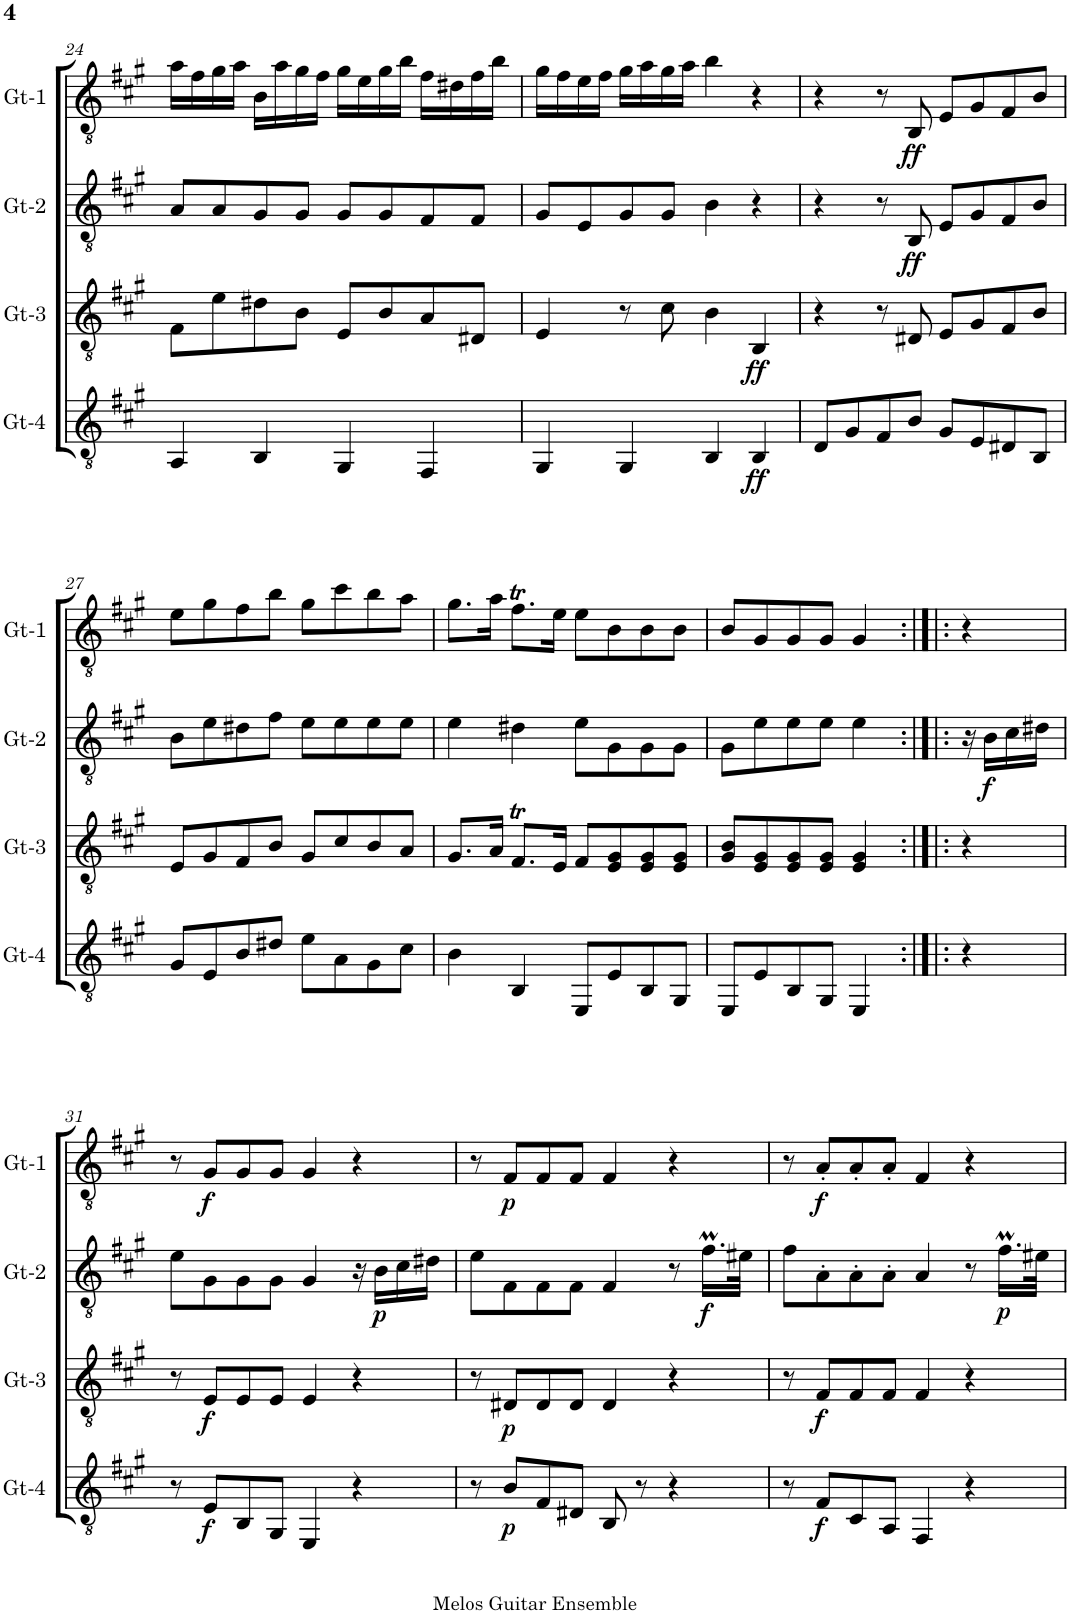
**kern	**dynam	**kern	**dynam	**kern	**dynam	**kern	**dynam
*part4	*part4	*part3	*part3	*part2	*part2	*part1	*part1
*staff4	*staff4	*staff3	*staff3	*staff2	*staff2	*staff1	*staff1
*I"Gt-4	*	*I"Gt-3	*	*I"Gt-2	*	*I"Gt-1	*
*I'Gt-4	*	*I'Gt-3	*	*I'Gt-2	*	*I'Gt-1	*
!!LO:PB:g=z
*clefGv2	*	*clefGv2	*	*clefGv2	*	*clefGv2	*
*k[f#c#g#]	*	*k[f#c#g#]	*	*k[f#c#g#]	*	*k[f#c#g#]	*
*M4/4	*	*M4/4	*	*M4/4	*	*M4/4	*
=24	=24	=24	=24	=24	=24	=24	=24
4AA/	.	8F#\L	.	8A/L	.	16a\LL	.
.	.	.	.	.	.	16f#\	.
.	.	8e\	.	8A/	.	16g#\	.
.	.	.	.	.	.	16a\JJ	.
4BB/	.	8d#X\	.	8G#/	.	16B\LL	.
.	.	.	.	.	.	16a\	.
.	.	8B\J	.	8G#/J	.	16g#\	.
.	.	.	.	.	.	16f#\JJ	.
4GG#/	.	8E/L	.	8G#/L	.	16g#\LL	.
.	.	.	.	.	.	16e\	.
.	.	8B/	.	8G#/	.	16g#\	.
.	.	.	.	.	.	16b\JJ	.
4FF#/	.	8A/	.	8F#/	.	16f#\LL	.
.	.	.	.	.	.	16d#X\	.
.	.	8D#X/J	.	8F#/J	.	16f#\	.
.	.	.	.	.	.	16b\JJ	.
=25	=25	=25	=25	=25	=25	=25	=25
4GG#/	.	4E/	.	8G#/L	.	16g#\LL	.
.	.	.	.	.	.	16f#\	.
.	.	.	.	8E/	.	16e\	.
.	.	.	.	.	.	16f#\JJ	.
4GG#/	.	8r	.	8G#/	.	16g#\LL	.
.	.	.	.	.	.	16a\	.
.	.	8c#\	.	8G#/J	.	16g#\	.
.	.	.	.	.	.	16a\JJ	.
4BB/	.	4B\	.	4B\	.	4b\	.
!	!LO:DY:b	!	!LO:DY:b	!	!	!	!
4BB/	ff	4BB/	ff	4r	.	4r	.
=26	=26	=26	=26	=26	=26	=26	=26
8D/L	.	4r	.	4r	.	4r	.
8G#/	.	.	.	.	.	.	.
8F#/	.	8r	.	8r	.	8r	.
!	!	!	!	!	!LO:DY:b	!	!LO:DY:b
8B/J	.	8D#X/	.	8BB/	ff	8BB/	ff
8G#/L	.	8E/L	.	8E/L	.	8E/L	.
8E/	.	8G#/	.	8G#/	.	8G#/	.
8D#X/	.	8F#/	.	8F#/	.	8F#/	.
8BB/J	.	8B/J	.	8B/J	.	8B/J	.
!!LO:LB:g=z
=27	=27	=27	=27	=27	=27	=27	=27
8G#/L	.	8E/L	.	8B\L	.	8e\L	.
8E/	.	8G#/	.	8e\	.	8g#\	.
8B/	.	8F#/	.	8d#X\	.	8f#\	.
8d#X/J	.	8B/J	.	8f#\J	.	8b\J	.
8e\L	.	8G#/L	.	8e\L	.	8g#\L	.
8A\	.	8c#/	.	8e\	.	8cc#\	.
8G#\	.	8B/	.	8e\	.	8b\	.
8c#\J	.	8A/J	.	8e\J	.	8a\J	.
=28	=28	=28	=28	=28	=28	=28	=28
4B\	.	8.G#/L	.	4e\	.	8.g#\L	.
.	.	16A/Jk	.	.	.	16a\Jk	.
4BB/	.	8.F#T/L	.	4d#X\	.	8.f#T\L	.
.	.	16E/Jk	.	.	.	16e\Jk	.
8EE/L	.	8F#/L	.	8e\L	.	8e\L	.
8E/	.	8E/ 8G#/	.	8G#\	.	8B\	.
8BB/	.	8E/ 8G#/	.	8G#\	.	8B\	.
8GG#/J	.	8E/ 8G#/J	.	8G#\J	.	8B\J	.
=29	=29	=29	=29	=29	=29	=29	=29
8EE/L	.	8G#/ 8B/L	.	8G#\L	.	8B/L	.
8E/	.	8E/ 8G#/	.	8e\	.	8G#/	.
8BB/	.	8E/ 8G#/	.	8e\	.	8G#/	.
8GG#/J	.	8E/ 8G#/J	.	8e\J	.	8G#/J	.
4EE/	.	4E/ 4G#/	.	4e\	.	4G#/	.
=30:|!|:	=30:|!|:	=30:|!|:	=30:|!|:	=30:|!|:	=30:|!|:	=30:|!|:	=30:|!|:
4r	.	4r	.	16r	.	4r	.
!	!	!	!	!	!LO:DY:b	!	!
.	.	.	.	16B\LL	f	.	.
.	.	.	.	16c#\	.	.	.
.	.	.	.	16d#X\JJ	.	.	.
!!LO:LB:g=z
=31	=31	=31	=31	=31	=31	=31	=31
8r	.	8r	.	8e\L	.	8r	.
!	!LO:DY:b	!	!LO:DY:b	!	!	!	!LO:DY:b
8E/L	f	8E/L	f	8G#\	.	8G#/L	f
8BB/	.	8E/	.	8G#\	.	8G#/	.
8GG#/J	.	8E/J	.	8G#\J	.	8G#/J	.
4EE/	.	4E/	.	4G#/	.	4G#/	.
4r	.	4r	.	16r	.	4r	.
!	!	!	!	!	!LO:DY:b	!	!
.	.	.	.	16B\LL	p	.	.
.	.	.	.	16c#\	.	.	.
.	.	.	.	16d#X\JJ	.	.	.
=32	=32	=32	=32	=32	=32	=32	=32
8r	.	8r	.	8e\L	.	8r	.
!	!LO:DY:b	!	!LO:DY:b	!	!	!	!LO:DY:b
8B/L	p	8D#X/L	p	8F#\	.	8F#/L	p
8F#/	.	8D#/	.	8F#\	.	8F#/	.
8D#X/J	.	8D#/J	.	8F#\J	.	8F#/J	.
8BB/	.	4D#/	.	4F#/	.	4F#/	.
8r	.	.	.	.	.	.	.
4r	.	4r	.	8r	.	4r	.
!	!	!	!	!	!LO:DY:b	!	!
.	.	.	.	16.f#M\LL	f	.	.
.	.	.	.	32e#X\JJk	.	.	.
=33	=33	=33	=33	=33	=33	=33	=33
8r	.	8r	.	8f#\L	.	8r	.
!	!LO:DY:b	!	!LO:DY:b	!	!	!	!LO:DY:b
8F#/L	f	8F#/L	f	8A'\	.	8A'/L	f
8C#/	.	8F#/	.	8A'\	.	8A'/	.
8AA/J	.	8F#/J	.	8A'\J	.	8A'/J	.
4FF#/	.	4F#/	.	4A/	.	4F#/	.
4r	.	4r	.	8r	.	4r	.
!	!	!	!	!	!LO:DY:b	!	!
.	.	.	.	16.f#M\LL	p	.	.
.	.	.	.	32e#X\JJk	.	.	.
=	=	=	=	=	=	=	=
*-	*-	*-	*-	*-	*-	*-	*-
